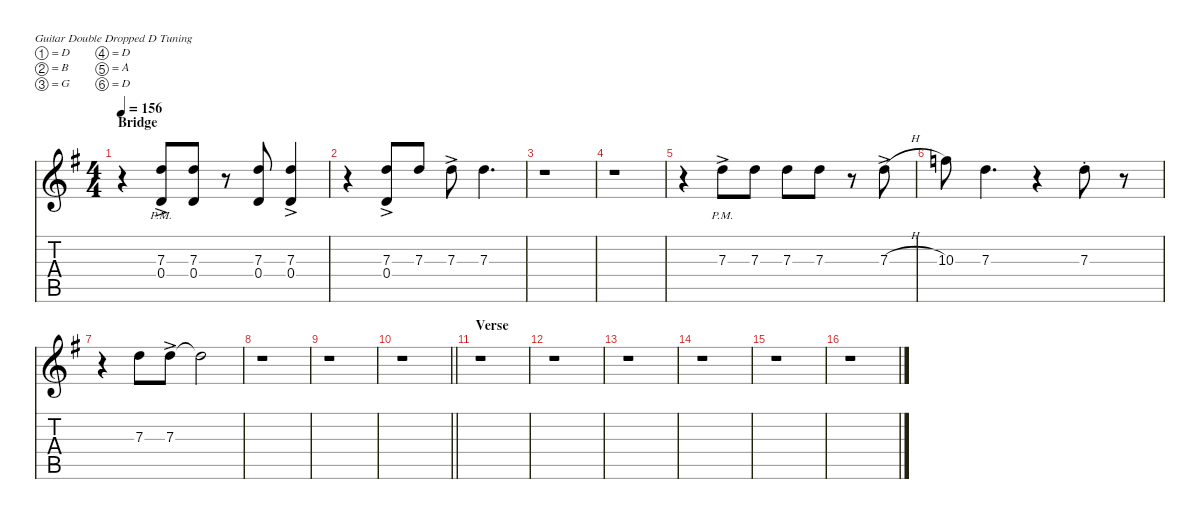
\defaultSystemsLayout 4
\hideDynamics
\bracketExtendMode nobrackets
\singleTrackTrackNamePolicy hidden
\multiTrackTrackNamePolicy hidden
\otherSystemsTrackNameOrientation horizontal
\track ("Guitar 3" "n.guit.") {instrument acousticguitarnylon}
\staff {score tabs}
\tuning (D4 B3 G3 D3 A2 D2)
\ts (4 4)
\section ("" "Bridge")
\tempo 156
\clef g2
\ks g
r.4{dy f beam Down} (7.3{ac pm acc forcenatural} 0.4{ac pm acc forcenatural}).8{beam Up} (7.3{acc forcenatural} 0.4{acc forcenatural}).8{beam Up} r.8{beam Up} (7.3{acc forcenatural} 0.4{acc forcenatural}).8{beam Up} (7.3{ac acc forcenatural} 0.4{ac acc forcenatural}).4{beam Up} |
r.4{beam Down} (7.3{ac acc forcenatural} 0.4{ac acc forcenatural}).8{beam Up} 7.3{acc forcenatural}.8{beam Up} 7.3{ac acc forcenatural}.8{beam Down} 7.3{acc forcenatural}.4{d beam Down} |
r.1{beam Down} |
r.1{beam Down} |
r.4{beam Down} 7.3{ac pm acc forcenatural}.8{beam Down} 7.3{acc forcenatural}.8{beam Down} 7.3{acc forcenatural}.8{beam Down} 7.3{acc forcenatural}.8{beam Down} r.8{beam Down} 7.3{h ac acc forcenatural}.8{beam Down} |
10.3{acc forcenatural}.8{beam Down} 7.3{acc forcenatural}.4{d beam Down} r.4{beam Down} 7.3{st acc forcenatural}.8{beam Down} r.8{beam Down} |
r.4{beam Down} 7.3{acc forcenatural}.8{beam Down} 7.3{ac acc forcenatural}.8{beam Down} 7.3{t acc forcenatural}.2{beam Down} |
r.1{beam Down} |
r.1{beam Down} |
\barLineRight lightlight
r.1{beam Down} |
\section ("" "Verse")
r.1{beam Down} |
r.1{beam Down} |
r.1{beam Down} |
r.1{beam Down} |
r.1{beam Down} |
r.1{beam Down}
